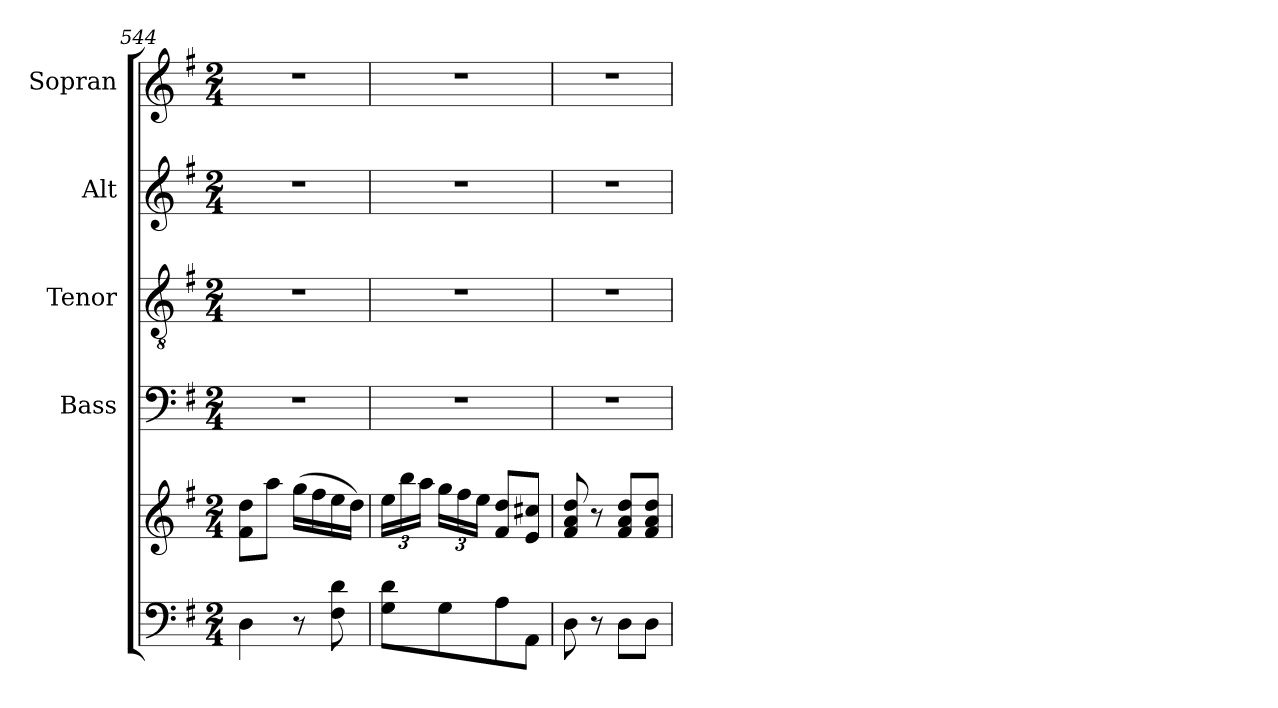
**kern	**kern	**kern	**kern	**kern	**kern
*part5	*part5	*part4	*part3	*part2	*part1
*staff6	*staff5	*staff4	*staff3	*staff2	*staff1
*	*	*I"Bass	*I"Tenor	*I"Alt	*I"Sopran
*	*	*I'B.	*I'T.	*I'A.	*I'S.
!!LO:PB:g=z
*clefF4	*clefG2	*clefF4	*clefGv2	*clefG2	*clefG2
*k[f#]	*k[f#]	*k[f#]	*k[f#]	*k[f#]	*k[f#]
*G:	*G:	*G:	*G:	*G:	*G:
*M2/4	*M2/4	*M2/4	*M2/4	*M2/4	*M2/4
=544	=544	=544	=544	=544	=544
4D\	8f#\ 8dd\L	2r	2r	2r	2r
.	8aa\J	.	.	.	.
8r	(>16gg\LL	.	.	.	.
.	16ff#\	.	.	.	.
8F#\ 8d\	16ee\	.	.	.	.
.	16dd\JJ)	.	.	.	.
=545	=545	=545	=545	=545	=545
8G\ 8d\L	24ee\LL	2r	2r	2r	2r
.	24bb\	.	.	.	.
.	24aa\JJ	.	.	.	.
8G\	24gg\LL	.	.	.	.
.	24ff#\	.	.	.	.
.	24ee\JJ	.	.	.	.
8A\	8f#/ 8dd/L	.	.	.	.
8AA\J	8e/ 8cc#X/J	.	.	.	.
=546	=546	=546	=546	=546	=546
8D\	8f#/ 8a/ 8dd/	2r	2r	2r	2r
8r	8r	.	.	.	.
8D\L	8f#/ 8a/ 8dd/L	.	.	.	.
8D\J	8f#/ 8a/ 8dd/J	.	.	.	.
=	=	=	=	=	=
*-	*-	*-	*-	*-	*-
